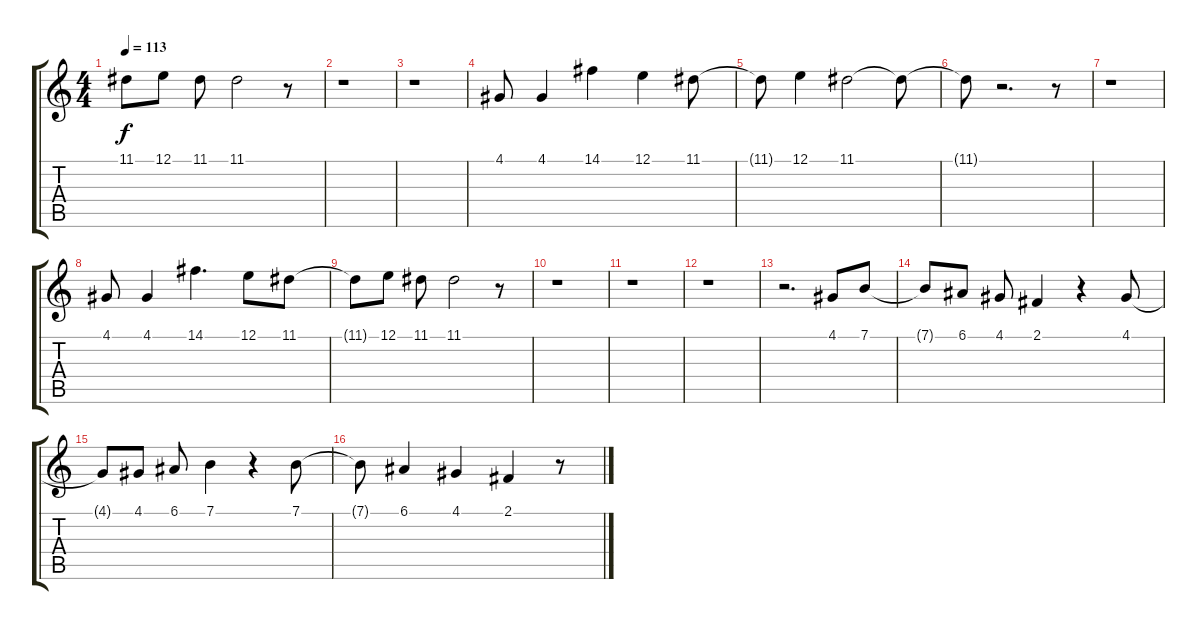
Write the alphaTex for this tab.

\track "" {instrument drawbarorgan}
\staff {score tabs}
\tuning (E4 B3 G3 D3 A2 E2) {hide}
\ts (4 4)
\tempo 113
\clef g2
\ks c
11.1{t}.8{dy f} 12.1.8 11.1.8 11.1.2 r.8 |
r.1 |
r.1 |
4.1.8 4.1.4 14.1.4 12.1.4 11.1.8 |
11.1{t}.8 12.1.4 11.1.2 11.1{t}.8 |
11.1{t}.8 r.2{d} r.8 |
r.1 |
4.1.8 4.1.4 14.1.4{d} 12.1.8 11.1.8 |
11.1{t}.8 12.1.8 11.1.8 11.1.2 r.8 |
r.1 |
r.1 |
r.1 |
r.2{d} 4.1.8 7.1.8 |
7.1{t}.8 6.1.8 4.1.8 2.1.4 r.4 4.1.8 |
4.1{t}.8 4.1.8 6.1.8 7.1.4 r.4 7.1.8 |
7.1{t}.8 6.1.4 4.1.4 2.1.4 r.8
